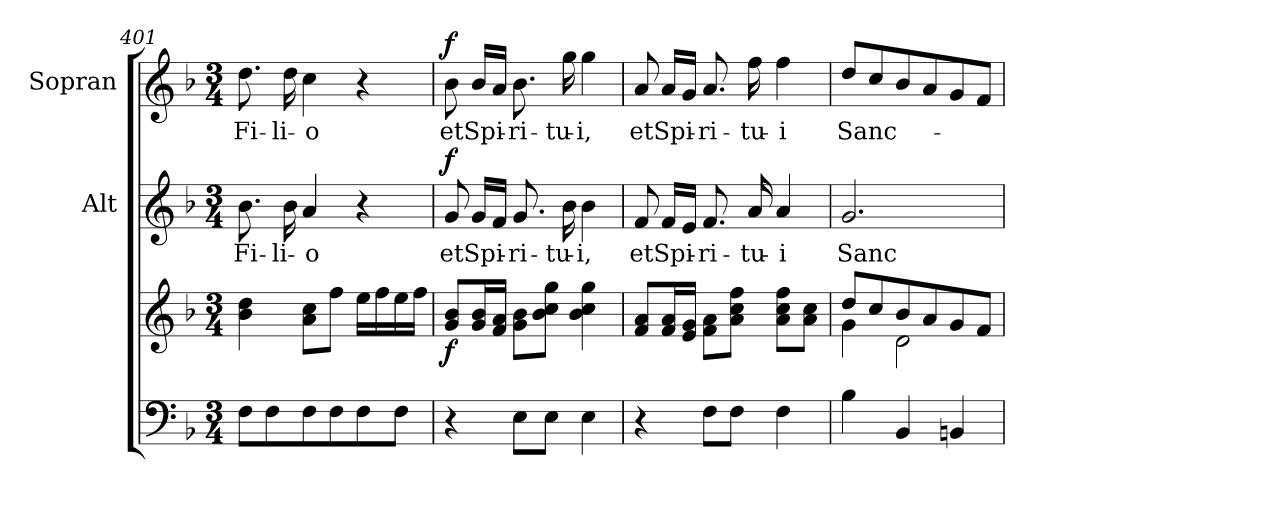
**kern	**kern	**dynam	**kern	**text	**dynam	**kern	**text	**dynam
*part3	*part3	*part3	*part2	*part2	*part2	*part1	*part1	*part1
*staff4	*staff3	*staff3/4	*staff2	*staff2	*staff2	*staff1	*staff1	*staff1
*	*	*	*I"Alt	*	*	*I"Sopran	*	*
*	*	*	*I'A.	*	*	*I'S.	*	*
*clefF4	*clefG2	*	*clefG2	*	*	*clefG2	*	*
*k[b-]	*k[b-]	*	*k[b-]	*	*	*k[b-]	*	*
*F:	*F:	*	*F:	*	*	*F:	*	*
*M3/4	*M3/4	*	*M3/4	*	*	*M3/4	*	*
=401	=401	=401	=401	=401	=401	=401	=401	=401
!	!	!	!	!LO:LY:b	!	!	!LO:LY:b	!
8F\L	4b-\ 4dd\	.	8.b-\	Fi-	.	8.dd\	Fi-	.
8F\	.	.	.	.	.	.	.	.
!	!	!	!	!LO:LY:b	!	!	!LO:LY:b	!
.	.	.	16b-\	-li-	.	16dd\	-li-	.
!	!	!	!	!LO:LY:b	!	!	!LO:LY:b	!
8F\	8a\ 8cc\L	.	4a/	-o	.	4cc\	-o	.
8F\	8ff\J	.	.	.	.	.	.	.
8F\	16ee\LL	.	4r	.	.	4r	.	.
.	16ff\	.	.	.	.	.	.	.
8F\J	16ee\	.	.	.	.	.	.	.
.	16ff\JJ	.	.	.	.	.	.	.
=402	=402	=402	=402	=402	=402	=402	=402	=402
!	!	!LO:DY:b	!	!LO:LY:b	!LO:DY:a	!	!LO:LY:b	!LO:DY:a
4r	8g/ 8b-/L	f	8g/	et	f	8b-\	et	f
!	!	!	!	!LO:LY:b	!	!	!LO:LY:b	!
.	16g/ 16b-/L	.	16g/LL	Spi-	.	16b-/LL	Spi-	.
.	16f/ 16a/JJ	.	16f/JJ	.	.	16a/JJ	.	.
!	!	!	!	!LO:LY:b	!	!	!LO:LY:b	!
8E\L	8g\ 8b-\L	.	8.g/	-ri-	.	8.b-\	-ri-	.
8E\J	8b-\ 8cc\ 8gg\J	.	.	.	.	.	.	.
!	!	!	!	!LO:LY:b	!	!	!LO:LY:b	!
.	.	.	16b-\	-tu-	.	16gg\	-tu-	.
!	!	!	!	!LO:LY:b	!	!	!LO:LY:b	!
4E\	4b-\ 4cc\ 4gg\	.	4b-\	-i,	.	4gg\	-i,	.
!!LO:PB:g=z
=403	=403	=403	=403	=403	=403	=403	=403	=403
!	!	!	!	!LO:LY:b	!	!	!LO:LY:b	!
4r	8f/ 8a/L	.	8f/	et	.	8a/	et	.
!	!	!	!	!LO:LY:b	!	!	!LO:LY:b	!
.	16f/ 16a/L	.	16f/LL	Spi-	.	16a/LL	Spi-	.
.	16e/ 16g/JJ	.	16e/JJ	.	.	16g/JJ	.	.
!	!	!	!	!LO:LY:b	!	!	!LO:LY:b	!
8F\L	8f\ 8a\L	.	8.f/	-ri-	.	8.a/	-ri-	.
8F\J	8a\ 8cc\ 8ff\J	.	.	.	.	.	.	.
!	!	!	!	!LO:LY:b	!	!	!LO:LY:b	!
.	.	.	16a/	-tu-	.	16ff\	-tu-	.
!	!	!	!	!LO:LY:b	!	!	!LO:LY:b	!
4F\	8a\ 8cc\ 8ff\L	.	4a/	-i	.	4ff\	-i	.
.	8a\ 8cc\J	.	.	.	.	.	.	.
=404	=404	=404	=404	=404	=404	=404	=404	=404
*	*^	*	*	*	*	*	*	*
!	!	!	!	!	!LO:LY:b	!	!	!LO:LY:b	!
4B-\	8dd/L	4g\	.	2.g/	Sanc-	.	8dd/L	Sanc-	.
.	8cc/	.	.	.	.	.	8cc/	.	.
4BB-/	8b-/	2d\	.	.	.	.	8b-/	.	.
.	8a/	.	.	.	.	.	8a/	.	.
4BBn/	8g/	.	.	.	.	.	8g/	.	.
.	8f/J	.	.	.	.	.	8f/J	.	.
*	*v	*v	*	*	*	*	*	*	*
=	=	=	=	=	=	=	=	=
*-	*-	*-	*-	*-	*-	*-	*-	*-
